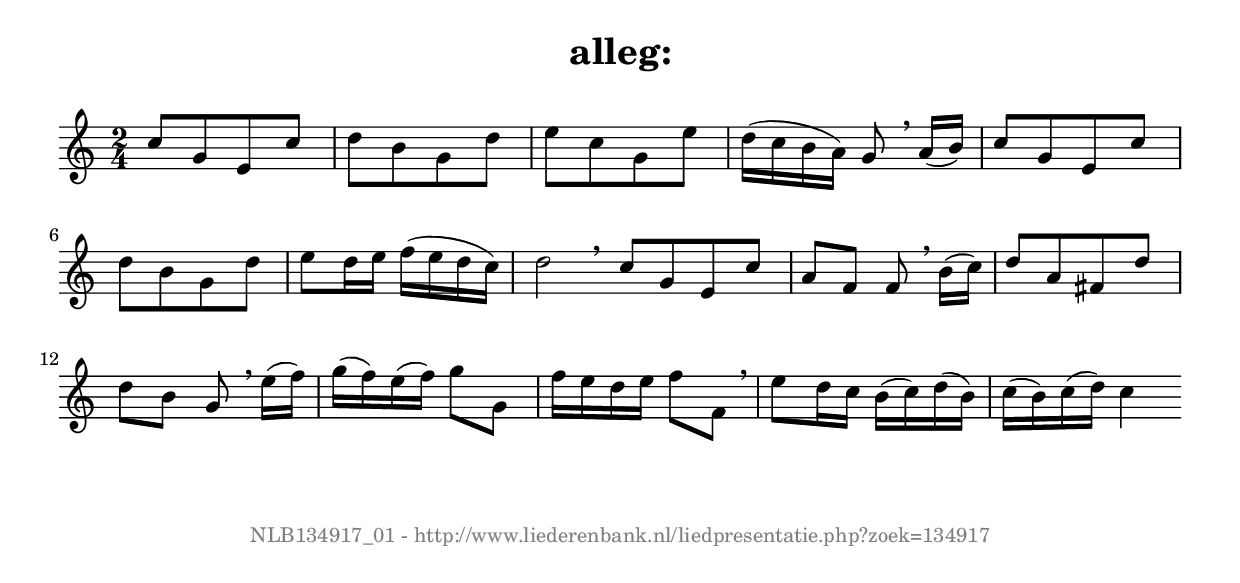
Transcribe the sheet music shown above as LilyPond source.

%
% produced by wce2krn 1.64 (7 June 2014)
%
\version"2.16"
#(append! paper-alist '(("long" . (cons (* 210 mm) (* 2000 mm)))))
#(set-default-paper-size "long")
sb = {\breathe}
mBreak = {\breathe }
bBreak = {\breathe }
x = {\once\override NoteHead #'style = #'cross }
gl=\glissando
itime={\override Staff.TimeSignature #'stencil = ##f }
ficta = {\once\set suggestAccidentals = ##t}
fine = {\once\override Score.RehearsalMark #'self-alignment-X = #1 \mark \markup {\italic{Fine}}}
dc = {\once\override Score.RehearsalMark #'self-alignment-X = #1 \mark \markup {\italic{D.C.}}}
dcf = {\once\override Score.RehearsalMark #'self-alignment-X = #1 \mark \markup {\italic{D.C. al Fine}}}
dcc = {\once\override Score.RehearsalMark #'self-alignment-X = #1 \mark \markup {\italic{D.C. al Coda}}}
ds = {\once\override Score.RehearsalMark #'self-alignment-X = #1 \mark \markup {\italic{D.S.}}}
dsf = {\once\override Score.RehearsalMark #'self-alignment-X = #1 \mark \markup {\italic{D.S. al Fine}}}
dsc = {\once\override Score.RehearsalMark #'self-alignment-X = #1 \mark \markup {\italic{D.S. al Coda}}}
pv = {\set Score.repeatCommands = #'((volta "1"))}
sv = {\set Score.repeatCommands = #'((volta "2"))}
tv = {\set Score.repeatCommands = #'((volta "3"))}
qv = {\set Score.repeatCommands = #'((volta "4"))}
xv = {\set Score.repeatCommands = #'((volta #f))}
\header{ tagline = ""
title = "alleg:"
}
\score {{
\key c \major
\relative g'
{
\set melismaBusyProperties = #'()
\time 2/4
\tempo 4=120
\override Score.MetronomeMark #'transparent = ##t
\override Score.RehearsalMark #'break-visibility = #(vector #t #t #f)
c8[ g e c'] d[ b g d'] e[ c g e'] d16( c b a) g8 \sb a16( b) c8[ g e c'] d[ b g d'] e d16 e f( e d c) d2 \bar ":|:" \bBreak
c8[ g e c'] a f f \sb b16( c) d8[ a fis d'] d b g \mBreak
e'16( f) g( f) e( f) g8 g, f'16 e d e f8 f,8 \sb e' d16 c b( c) d( b) c( b) c( d) c4 \bar ":|"
 }}
 \midi { }
 \layout {
            indent = 0.0\cm
}
}
\markup { \vspace #0 } \markup { \with-color #grey \fill-line { \center-column { \smaller "NLB134917_01 - http://www.liederenbank.nl/liedpresentatie.php?zoek=134917" } } }
